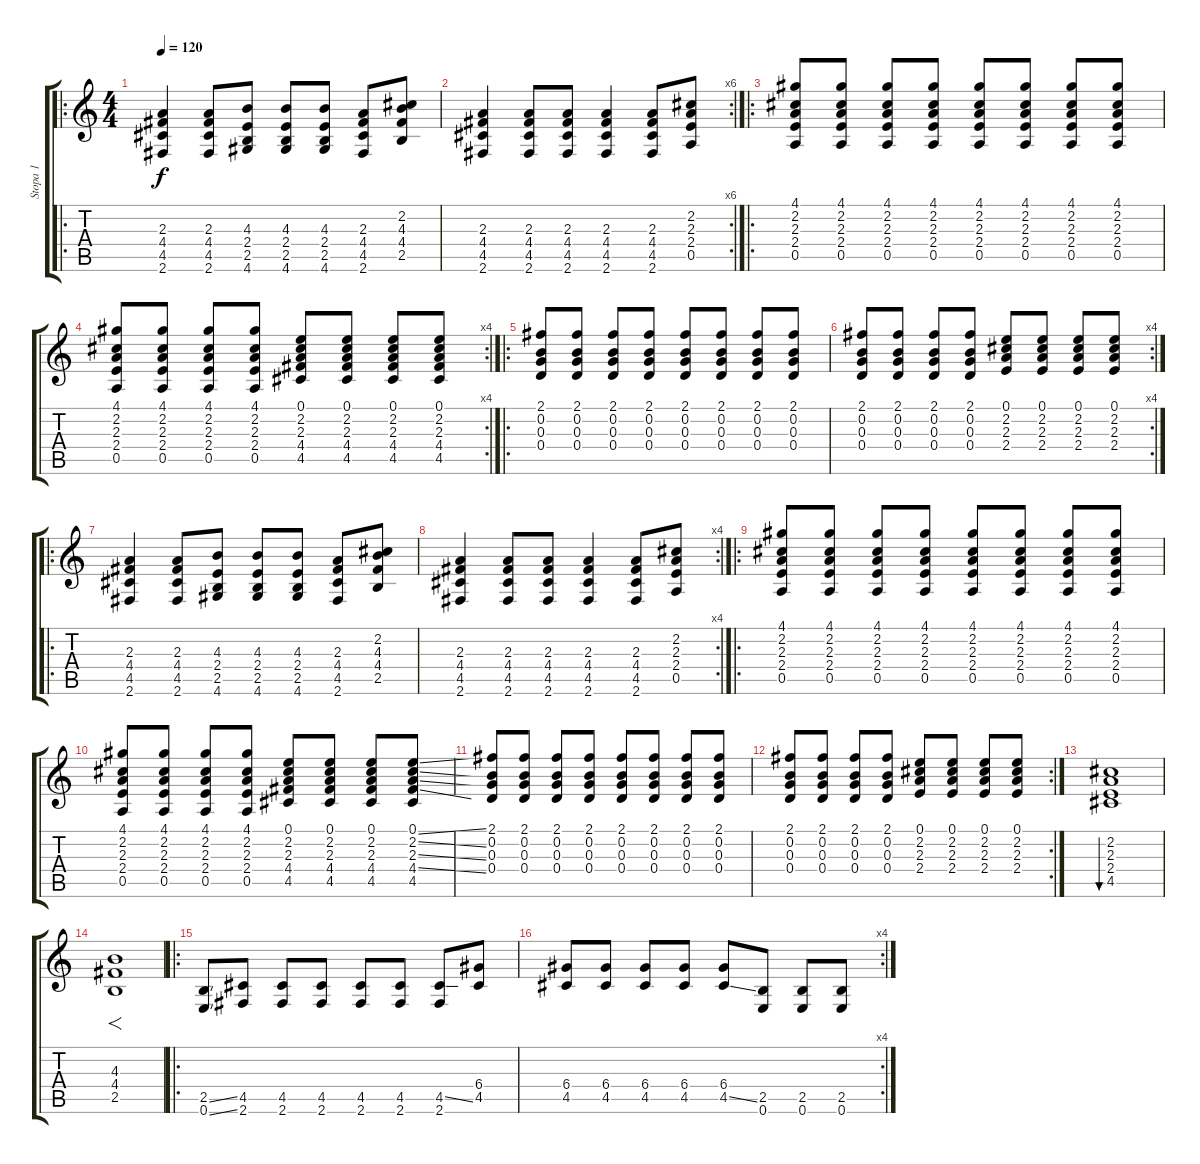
\track ("Stopa 1" "Stopa 1") {instrument acousticguitarsteel}
\staff {score tabs}
\tuning (E4 B3 G3 D3 A2 E2) {hide}
\ro
\ts (4 4)
\tempo 120
\clef g2
\ks c
(2.3 4.4 4.5 2.6).4{dy f instrument acousticguitarsteel} (2.3 4.4 4.5 2.6).8 (4.3 2.4 2.5 4.6).8 (4.3 2.4 2.5 4.6).8 (4.3 2.4 2.5 4.6).8 (2.3 4.4 4.5 2.6).8 (2.2 4.3 4.4 2.5).8 |
\rc 6
(2.3 4.4 4.5 2.6).4 (2.3 4.4 4.5 2.6).8 (2.3 4.4 4.5 2.6).8 (2.3 4.4 4.5 2.6).4 (2.3 4.4 4.5 2.6).8 (2.2 2.3 2.4 0.5).8 |
\ro
(4.1 2.2 2.3 2.4 0.5).8 (4.1 2.2 2.3 2.4 0.5).8 (4.1 2.2 2.3 2.4 0.5).8 (4.1 2.2 2.3 2.4 0.5).8 (4.1 2.2 2.3 2.4 0.5).8 (4.1 2.2 2.3 2.4 0.5).8 (4.1 2.2 2.3 2.4 0.5).8 (4.1 2.2 2.3 2.4 0.5).8 |
\rc 4
(4.1 2.2 2.3 2.4 0.5).8 (4.1 2.2 2.3 2.4 0.5).8 (4.1 2.2 2.3 2.4 0.5).8 (4.1 2.2 2.3 2.4 0.5).8 (0.1 2.2 2.3 4.4 4.5).8 (0.1 2.2 2.3 4.4 4.5).8 (0.1 2.2 2.3 4.4 4.5).8 (0.1 2.2 2.3 4.4 4.5).8 |
\ro
(2.1 0.2 0.3 0.4).8 (2.1 0.2 0.3 0.4).8 (2.1 0.2 0.3 0.4).8 (2.1 0.2 0.3 0.4).8 (2.1 0.2 0.3 0.4).8 (2.1 0.2 0.3 0.4).8 (2.1 0.2 0.3 0.4).8 (2.1 0.2 0.3 0.4).8 |
\rc 4
(2.1 0.2 0.3 0.4).8 (2.1 0.2 0.3 0.4).8 (2.1 0.2 0.3 0.4).8 (2.1 0.2 0.3 0.4).8 (0.1 2.2 2.3 2.4).8 (0.1 2.2 2.3 2.4).8 (0.1 2.2 2.3 2.4).8 (0.1 2.2 2.3 2.4).8 |
\ro
(2.3 4.4 4.5 2.6).4 (2.3 4.4 4.5 2.6).8 (4.3 2.4 2.5 4.6).8 (4.3 2.4 2.5 4.6).8 (4.3 2.4 2.5 4.6).8 (2.3 4.4 4.5 2.6).8 (2.2 4.3 4.4 2.5).8 |
\rc 4
(2.3 4.4 4.5 2.6).4 (2.3 4.4 4.5 2.6).8 (2.3 4.4 4.5 2.6).8 (2.3 4.4 4.5 2.6).4 (2.3 4.4 4.5 2.6).8 (2.2 2.3 2.4 0.5).8 |
\ro
(4.1 2.2 2.3 2.4 0.5).8 (4.1 2.2 2.3 2.4 0.5).8 (4.1 2.2 2.3 2.4 0.5).8 (4.1 2.2 2.3 2.4 0.5).8 (4.1 2.2 2.3 2.4 0.5).8 (4.1 2.2 2.3 2.4 0.5).8 (4.1 2.2 2.3 2.4 0.5).8 (4.1 2.2 2.3 2.4 0.5).8 |
(4.1 2.2 2.3 2.4 0.5).8 (4.1 2.2 2.3 2.4 0.5).8 (4.1 2.2 2.3 2.4 0.5).8 (4.1 2.2 2.3 2.4 0.5).8 (0.1 2.2 2.3 4.4 4.5).8 (0.1 2.2 2.3 4.4 4.5).8 (0.1 2.2 2.3 4.4 4.5).8 (0.1{ss} 2.2{ss} 2.3{ss} 4.4{ss} 4.5).8 |
(2.1 0.2 0.3 0.4).8 (2.1 0.2 0.3 0.4).8 (2.1 0.2 0.3 0.4).8 (2.1 0.2 0.3 0.4).8 (2.1 0.2 0.3 0.4).8 (2.1 0.2 0.3 0.4).8 (2.1 0.2 0.3 0.4).8 (2.1 0.2 0.3 0.4).8 |
\rc 2
(2.1 0.2 0.3 0.4).8 (2.1 0.2 0.3 0.4).8 (2.1 0.2 0.3 0.4).8 (2.1 0.2 0.3 0.4).8 (0.1 2.2 2.3 2.4).8 (0.1 2.2 2.3 2.4).8 (0.1 2.2 2.3 2.4).8 (0.1 2.2 2.3 2.4).8 |
(2.2 2.3 2.4 4.5).1{bu 480} |
(4.3 4.4 2.5).1{f instrument distortionguitar} |
\ro
(2.5{ss} 0.6{ss}).8 (4.5 2.6).8 (4.5 2.6).8 (4.5 2.6).8 (4.5 2.6).8 (4.5 2.6).8 (4.5{ss} 2.6).8 (6.4 4.5).8 |
\rc 4
(6.4 4.5).8 (6.4 4.5).8 (6.4 4.5).8 (6.4 4.5).8 (6.4 4.5{ss}).8 (2.5 0.6).8 (2.5 0.6).8 (2.5 0.6).8
